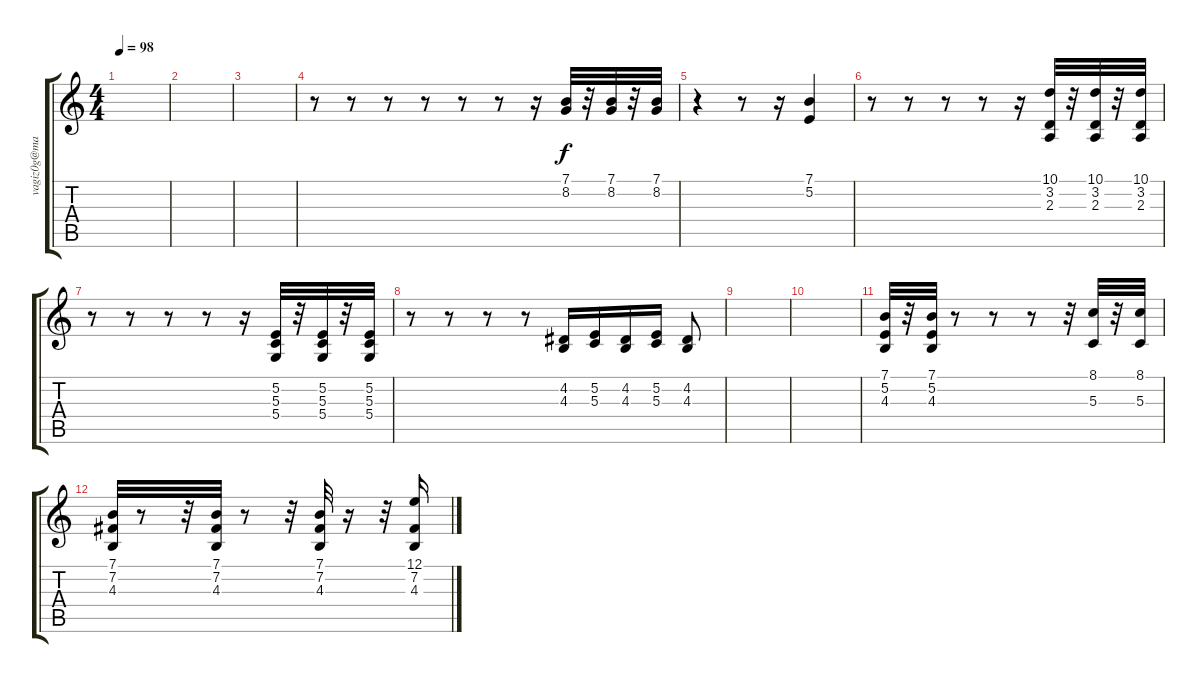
\track ("" "vagiz0g@ma") {instrument trumpet}
\staff {score tabs}
\tuning (E4 B3 G3 D3 A2 E2) {hide}
\ts (4 4)
\tempo 98
\clef g2
\ks c
|
|
|
r.8 r.8 r.8 r.8 r.8 r.8 r.16 (7.1 8.2).32 r.32 (7.1 8.2).32 r.32 (7.1 8.2).32 |
r.4 r.8 r.16 (7.1 5.2).4 |
r.8 r.8 r.8 r.8 r.16 (10.1 3.2 2.3).32 r.32 (10.1 3.2 2.3).32 r.32 (10.1 3.2 2.3).32 |
r.8 r.8 r.8 r.8 r.16 (5.2 5.3 5.4).32 r.32 (5.2 5.3 5.4).32 r.32 (5.2 5.3 5.4).32 |
r.8 r.8 r.8 r.8 (4.2 4.3).16 (5.2 5.3).16 (4.2 4.3).16 (5.2 5.3).16 (4.2 4.3).8 |
|
|
(7.1 5.2 4.3).32 r.32 (7.1 5.2 4.3).32 r.8 r.8 r.8 r.32 (8.1 5.3).32 r.32 (8.1 5.3).32 |
(7.1 7.2 4.3).32 r.8 r.32 (7.1 7.2 4.3).32 r.8 r.32 (7.1 7.2 4.3).32 r.16 r.32 (12.1 7.2 4.3).16
